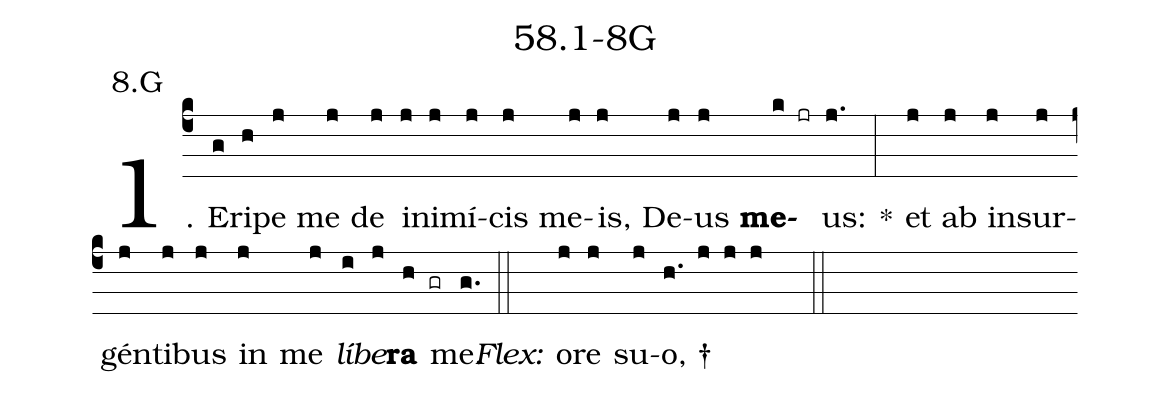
name: 58.1-8G;
annotation: 8.G;
%%
(c4)1. E(g)ri(h)pe(j) me(j) de(j) in(j)i(j)mí(j)cis(j) me(j)is,(j) De(j)us(j) <b>me</b>(k jr)us:(j.) *(:) et(j) ab(j) in(j)sur(j)gén(j)ti(j)bus(j) in(j) me(j) <i>lí</i>(i)<i>be</i>(j)<b>ra</b>(h gr) me.(g.) (::)
<i>Flex:</i>()  o(j)re(j) su(j)o, †(h. j j j  ::)
